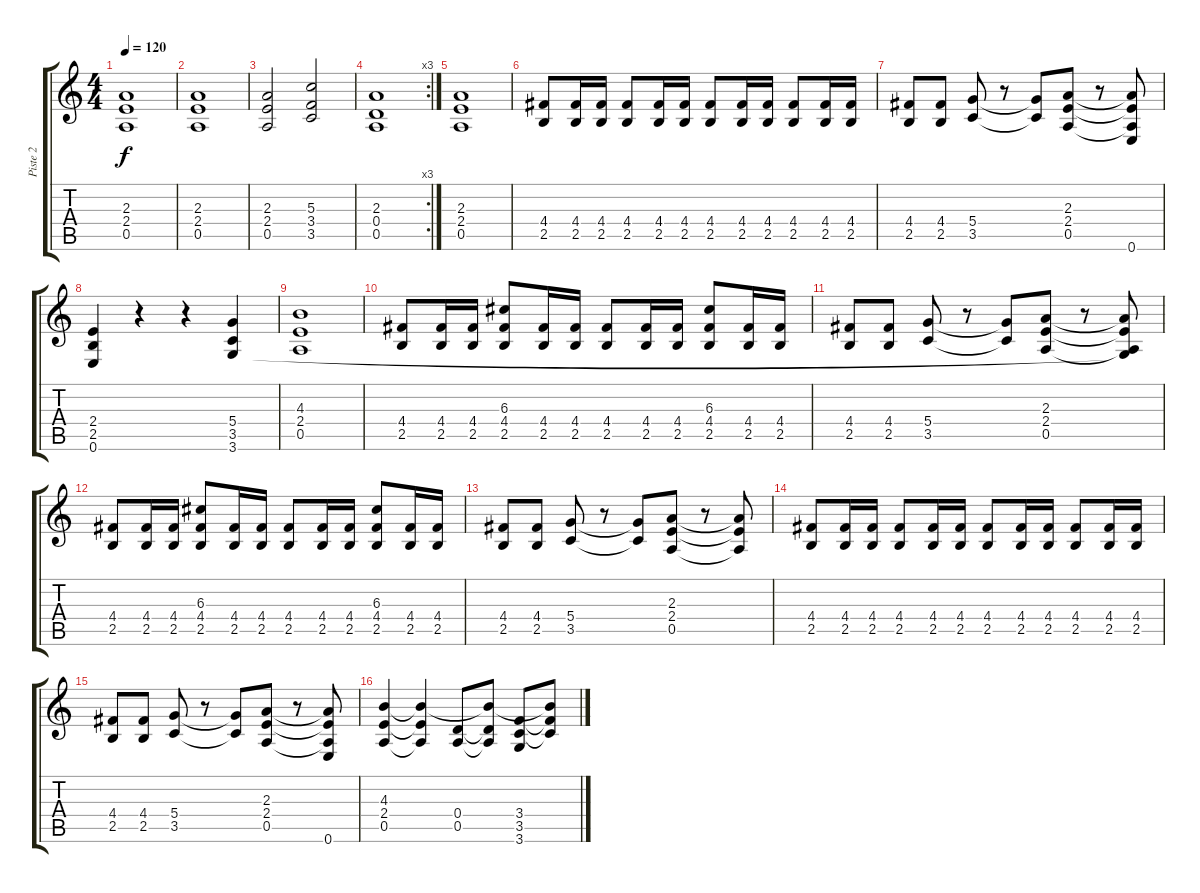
\track ("Piste 2" "Piste 2") {instrument overdrivenguitar}
\staff {score tabs}
\tuning (E4 B3 G3 D3 A2 E2) {hide}
\ts (4 4)
\tempo 120
\clef g2
\ks c
(2.3 2.4 0.5).1{dy f instrument overdrivenguitar} |
(2.3 2.4 0.5).1 |
(2.3 2.4 0.5).2 (5.3 3.4 3.5).2 |
\rc 3
(2.3 0.4 0.5).1 |
(2.3 2.4 0.5).1 |
(4.4 2.5).8 (4.4 2.5).16 (4.4 2.5).16 (4.4 2.5).8 (4.4 2.5).16 (4.4 2.5).16 (4.4 2.5).8 (4.4 2.5).16 (4.4 2.5).16 (4.4 2.5).8 (4.4 2.5).16 (4.4 2.5).16 |
(4.4 2.5).8 (4.4 2.5).8 (5.4 3.5).8 r.8 (5.4{t} 3.5{t}).8 (2.3 2.4 0.5).8 r.8 (2.3{t} 2.4{t} 0.5{t} 0.6).8 |
(2.4 2.5 0.6).4 r.4 r.4 (5.4 3.5 3.6).4 |
(4.3 2.4 0.5).1 |
(4.4 2.5).8 (4.4 2.5).16 (4.4 2.5).16 (6.3 4.4 2.5).8 (4.4 2.5).16 (4.4 2.5).16 (4.4 2.5).8 (4.4 2.5).16 (4.4 2.5).16 (6.3 4.4 2.5).8 (4.4 2.5).16 (4.4 2.5).16 |
(4.4 2.5).8 (4.4 2.5).8 (5.4 3.5).8 r.8 (5.4{t} 3.5{t}).8 (2.3 2.4 0.5).8 r.8 (2.3{t} 2.4{t} 0.5{t} 3.6{t}).8 |
(4.4 2.5).8 (4.4 2.5).16 (4.4 2.5).16 (6.3 4.4 2.5).8 (4.4 2.5).16 (4.4 2.5).16 (4.4 2.5).8 (4.4 2.5).16 (4.4 2.5).16 (6.3 4.4 2.5).8 (4.4 2.5).16 (4.4 2.5).16 |
(4.4 2.5).8 (4.4 2.5).8 (5.4 3.5).8 r.8 (5.4{t} 3.5{t}).8 (2.3 2.4 0.5).8 r.8 (2.3{t} 2.4{t} 0.5{t}).8 |
(4.4 2.5).8 (4.4 2.5).16 (4.4 2.5).16 (4.4 2.5).8 (4.4 2.5).16 (4.4 2.5).16 (4.4 2.5).8 (4.4 2.5).16 (4.4 2.5).16 (4.4 2.5).8 (4.4 2.5).16 (4.4 2.5).16 |
(4.4 2.5).8 (4.4 2.5).8 (5.4 3.5).8 r.8 (5.4{t} 3.5{t}).8 (2.3 2.4 0.5).8 r.8 (2.3{t} 2.4{t} 0.5{t} 0.6).8 |
(4.3 2.4 0.5).4 (4.3{t} 2.4{t} 0.5{t}).4 (0.4 0.5).8 (4.3{t} 0.4{t} 0.5{t}).8 (3.4 3.5 3.6).8 (4.3{t} 3.4{t} 3.5{t}).8
